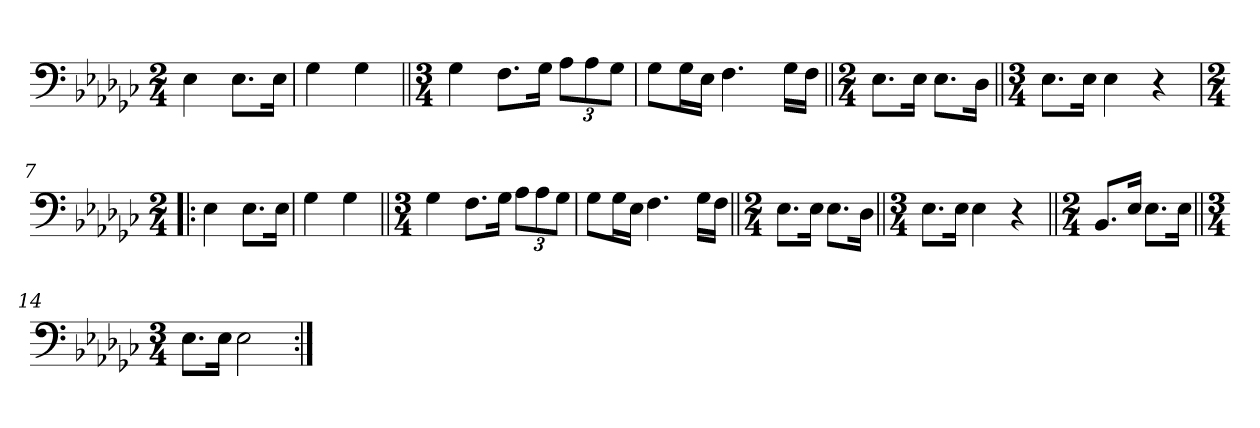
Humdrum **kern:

**kern
*part1
*staff1
*clefF4
*k[b-e-a-d-g-c-]
*M2/4
=1
4E-\
8.E-\L
16E-\Jk
=2
4G-\
4G-\
=3||
*M3/4
4G-\
8.F\L
16G-\Jk
12A-\L
12A-\
12G-\J
=4
8G-\L
16G-\L
16E-\JJ
4.F\
16G-\LL
16F\JJ
=5||
*M2/4
8.E-\L
16E-\Jk
8.E-\L
16D-\Jk
=6||
*M3/4
8.E-\L
16E-\Jk
4E-\
4r
=7!|:
*M2/4
4E-\
8.E-\L
16E-\Jk
=8
4G-\
4G-\
=9||
*M3/4
4G-\
8.F\L
16G-\Jk
12A-\L
12A-\
12G-\J
=10
8G-\L
16G-\L
16E-\JJ
4.F\
16G-\LL
16F\JJ
=11||
*M2/4
8.E-\L
16E-\Jk
8.E-\L
16D-\Jk
=12||
*M3/4
8.E-\L
16E-\Jk
4E-\
4r
=13||
*M2/4
8.BB-/L
16E-/Jk
8.E-\L
16E-\Jk
=14||
*M3/4
8.E-\L
16E-\Jk
2E-\
=:|!
*-
